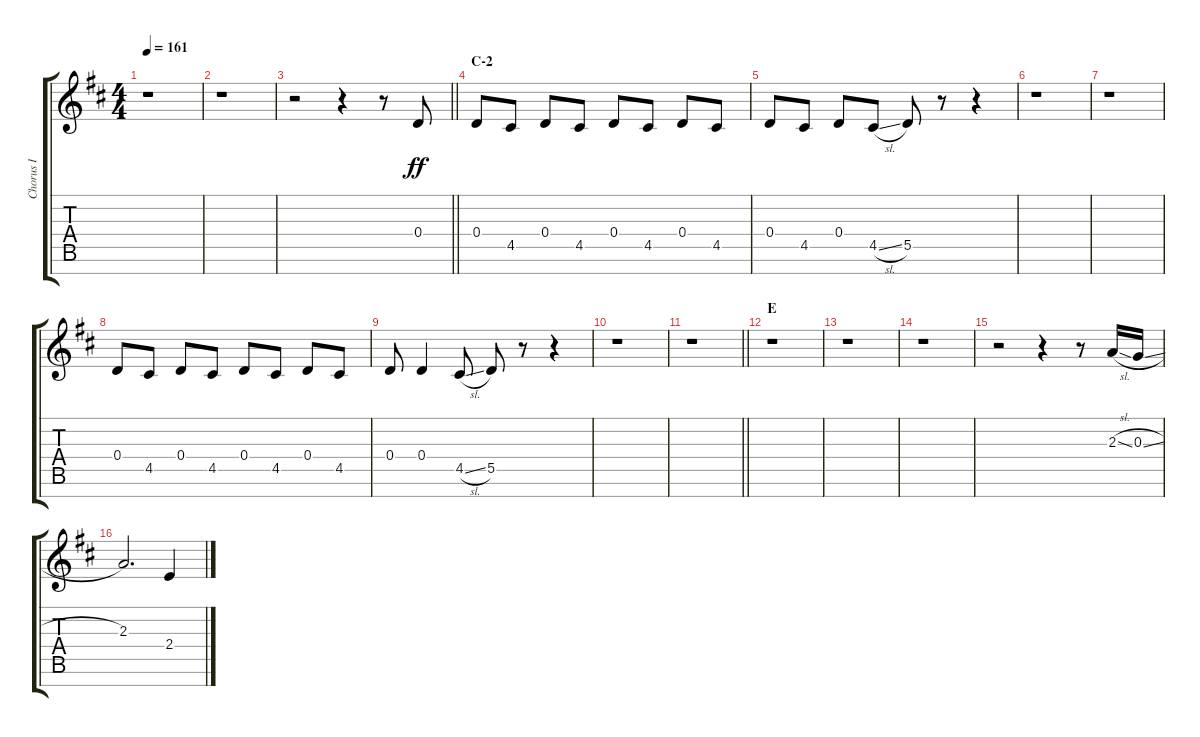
\track ("Chorus I" "Chorus I") {instrument voiceoohs}
\staff {score tabs}
\tuning (E5 B4 G4 D4 A3 E3 B2) {hide}
\ts (4 4)
\tempo 161
\clef g2
\ks d
r.1{dy ff} |
r.1 |
\barLineRight lightlight
r.2 r.4 r.8 0.4.8 |
\section ("" "C-2")
0.4.8 4.5.8 0.4.8 4.5.8 0.4.8 4.5.8 0.4.8 4.5.8 |
0.4.8 4.5.8 0.4.8 4.5{sl}.8 5.5.8 r.8 r.4 |
r.1 |
r.1 |
0.4.8 4.5.8 0.4.8 4.5.8 0.4.8 4.5.8 0.4.8 4.5.8 |
0.4.8 0.4.4 4.5{sl}.8 5.5.8 r.8 r.4 |
r.1 |
\barLineRight lightlight
r.1 |
\section ("" "E")
r.1 |
r.1 |
r.1 |
r.2 r.4 r.8 2.3{sl}.16 0.3{sl}.16 |
2.3.2{d} 2.4.4
